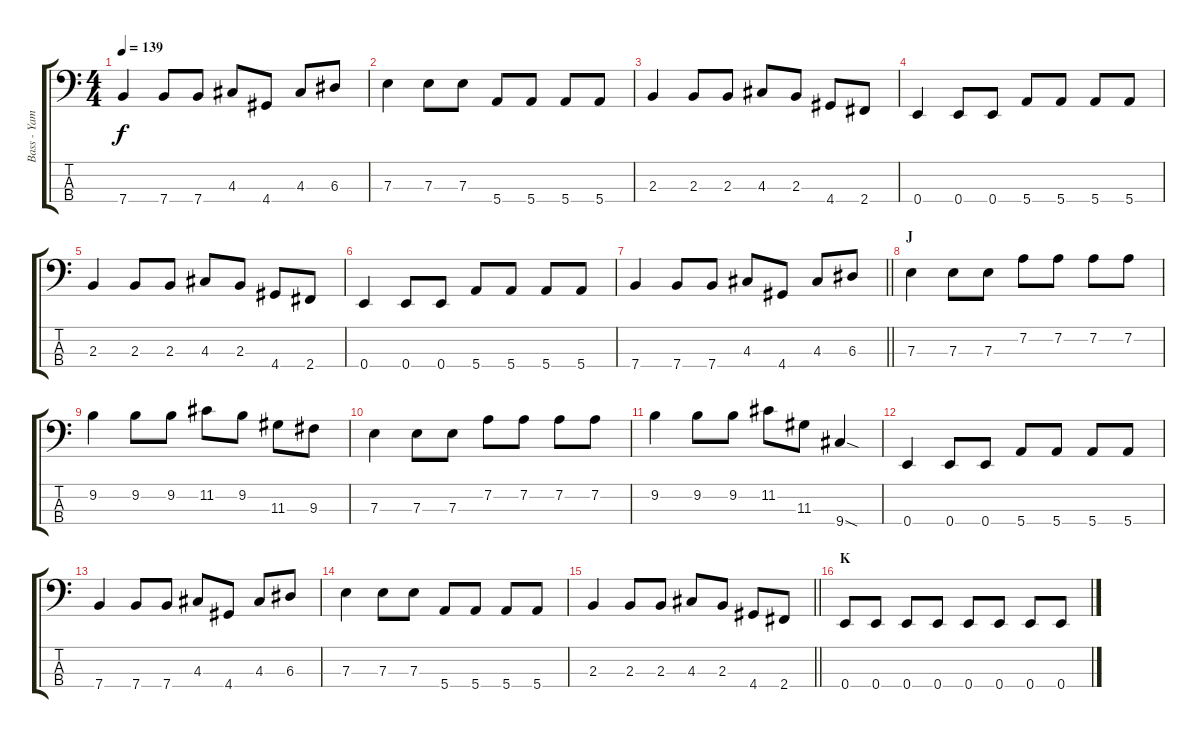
\track ("Bass - Yamada" "Bass - Yam") {instrument electricbasspick}
\staff {score tabs}
\tuning (G2 D2 A1 E1) {hide}
\ts (4 4)
\tempo 139
\clef f4
\ks c
7.4.4{dy f} 7.4.8 7.4.8 4.3.8 4.4.8 4.3.8 6.3.8 |
7.3.4 7.3.8 7.3.8 5.4.8 5.4.8 5.4.8 5.4.8 |
2.3.4 2.3.8 2.3.8 4.3.8 2.3.8 4.4.8 2.4.8 |
0.4.4 0.4.8 0.4.8 5.4.8 5.4.8 5.4.8 5.4.8 |
2.3.4 2.3.8 2.3.8 4.3.8 2.3.8 4.4.8 2.4.8 |
0.4.4 0.4.8 0.4.8 5.4.8 5.4.8 5.4.8 5.4.8 |
\barLineRight lightlight
7.4.4 7.4.8 7.4.8 4.3.8 4.4.8 4.3.8 6.3.8 |
\section ("" "J")
7.3.4 7.3.8 7.3.8 7.2.8 7.2.8 7.2.8 7.2.8 |
9.2.4 9.2.8 9.2.8 11.2.8 9.2.8 11.3.8 9.3.8 |
7.3.4 7.3.8 7.3.8 7.2.8 7.2.8 7.2.8 7.2.8 |
9.2.4 9.2.8 9.2.8 11.2.8 11.3.8 9.4{sod}.4 |
0.4.4 0.4.8 0.4.8 5.4.8 5.4.8 5.4.8 5.4.8 |
7.4.4 7.4.8 7.4.8 4.3.8 4.4.8 4.3.8 6.3.8 |
7.3.4 7.3.8 7.3.8 5.4.8 5.4.8 5.4.8 5.4.8 |
\barLineRight lightlight
2.3.4 2.3.8 2.3.8 4.3.8 2.3.8 4.4.8 2.4.8 |
\section ("" "K")
0.4.8 0.4.8 0.4.8 0.4.8 0.4.8 0.4.8 0.4.8 0.4.8
